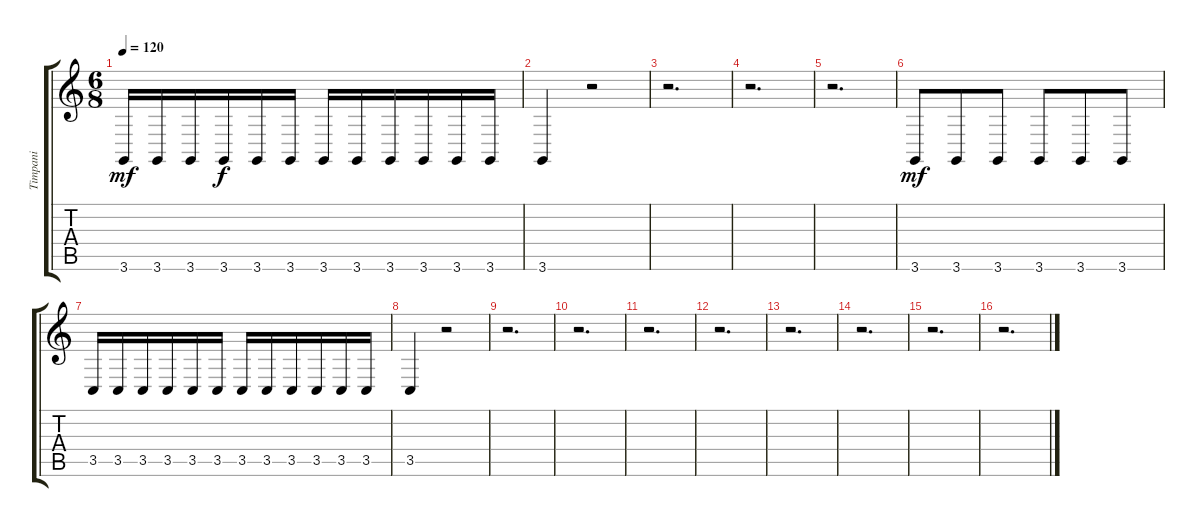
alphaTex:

\track ("Timpani" "Timpani") {instrument pizzicatostrings}
\staff {score tabs}
\tuning (E4 B3 G3 D3 A2 E2) {hide}
\ts (6 8)
\tempo 120
\clef g2
\ks c
3.6.16{dy mf} 3.6.16 3.6.16 3.6.16{dy f} 3.6.16 3.6.16 3.6.16 3.6.16 3.6.16 3.6.16 3.6.16 3.6.16 |
3.6.4 r.2 |
r.2{d} |
r.2{d} |
r.2{d} |
3.6.8{dy mf} 3.6.8 3.6.8 3.6.8 3.6.8 3.6.8 |
3.5.16 3.5.16 3.5.16 3.5.16 3.5.16 3.5.16 3.5.16 3.5.16 3.5.16 3.5.16 3.5.16 3.5.16 |
3.5.4 r.2 |
r.2{d} |
r.2{d} |
r.2{d} |
r.2{d} |
r.2{d} |
r.2{d} |
r.2{d} |
r.2{d}
